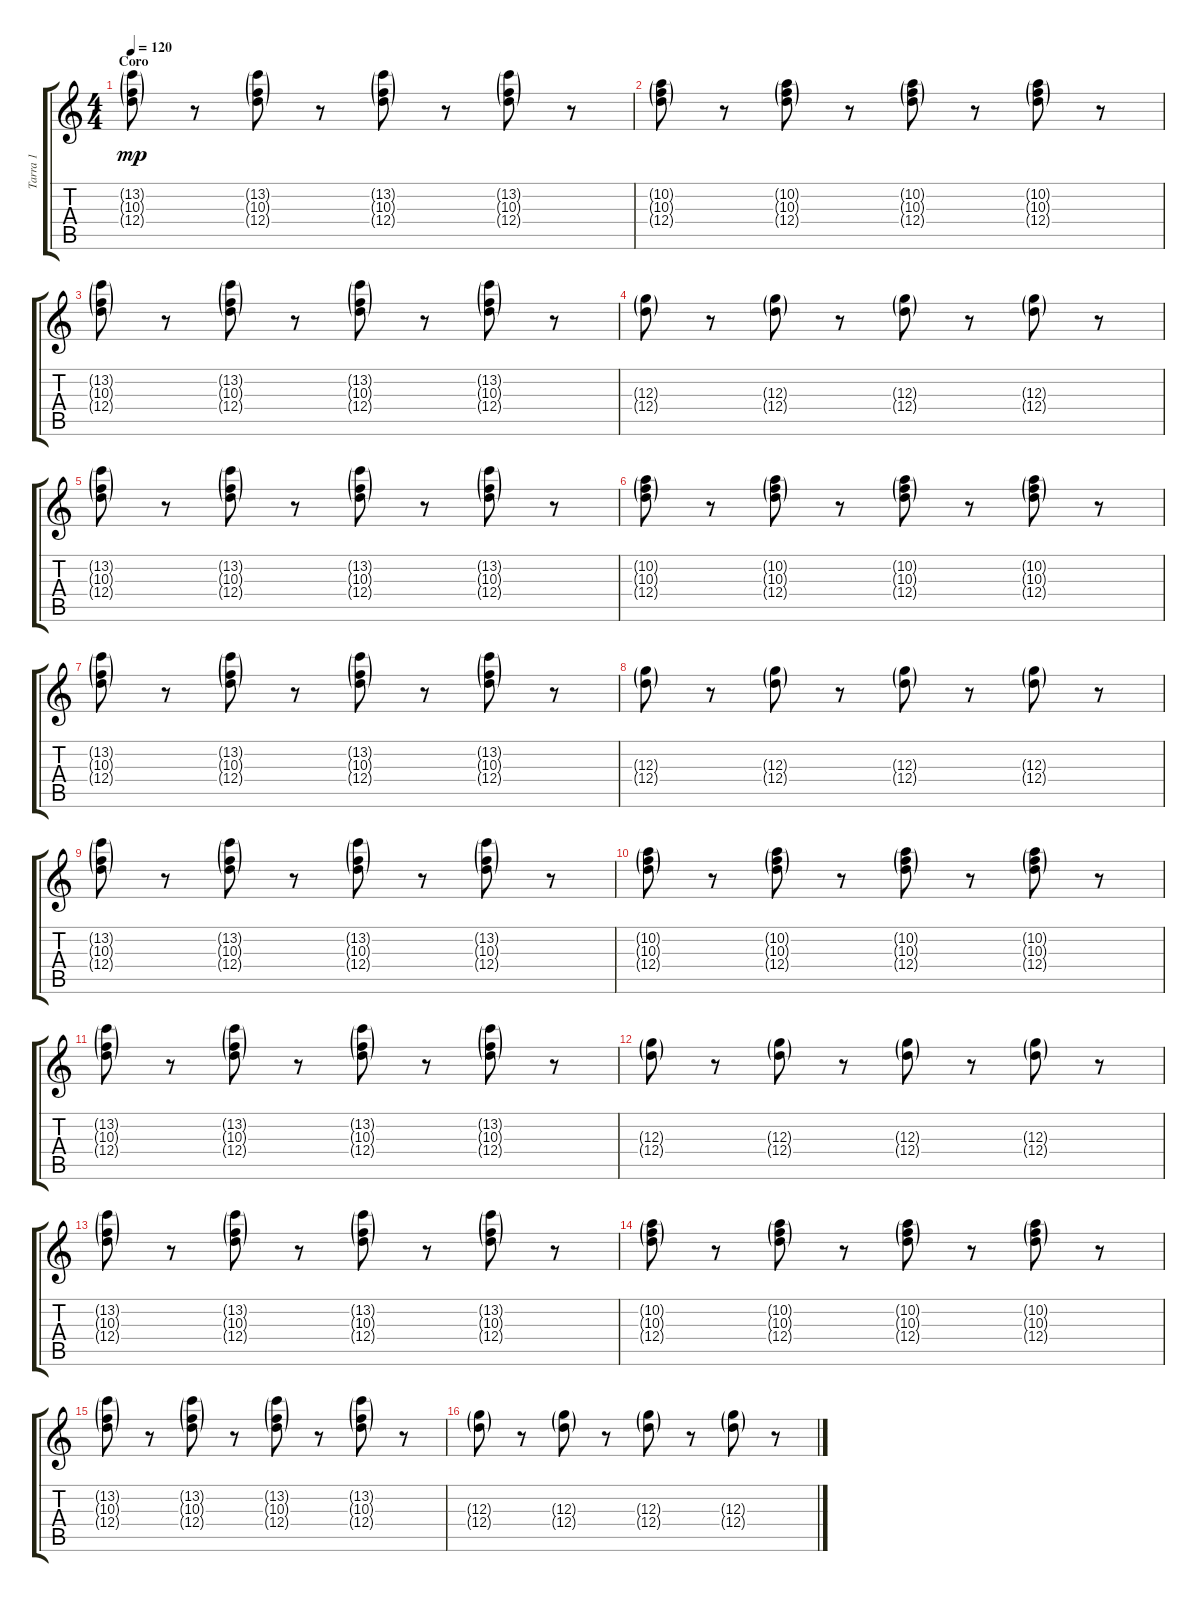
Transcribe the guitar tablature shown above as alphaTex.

\track ("Tarra 1" "Tarra 1") {instrument distortionguitar}
\staff {score tabs}
\tuning (E4 B3 G3 D3 A2 E2) {hide}
\ts (4 4)
\section ("" "Coro")
\tempo 120
\clef g2
\ks c
(13.2{g} 10.3{g} 12.4{g}).8{dy mp} r.8 (13.2{g} 10.3{g} 12.4{g}).8 r.8 (13.2{g} 10.3{g} 12.4{g}).8 r.8 (13.2{g} 10.3{g} 12.4{g}).8 r.8 |
(10.2{g} 10.3{g} 12.4{g}).8 r.8 (10.2{g} 10.3{g} 12.4{g}).8 r.8 (10.2{g} 10.3{g} 12.4{g}).8 r.8 (10.2{g} 10.3{g} 12.4{g}).8 r.8 |
(13.2{g} 10.3{g} 12.4{g}).8 r.8 (13.2{g} 10.3{g} 12.4{g}).8 r.8 (13.2{g} 10.3{g} 12.4{g}).8 r.8 (13.2{g} 10.3{g} 12.4{g}).8 r.8 |
(12.3{g} 12.4{g}).8 r.8 (12.3{g} 12.4{g}).8 r.8 (12.3{g} 12.4{g}).8 r.8 (12.3{g} 12.4{g}).8 r.8 |
(13.2{g} 10.3{g} 12.4{g}).8 r.8 (13.2{g} 10.3{g} 12.4{g}).8 r.8 (13.2{g} 10.3{g} 12.4{g}).8 r.8 (13.2{g} 10.3{g} 12.4{g}).8 r.8 |
(10.2{g} 10.3{g} 12.4{g}).8 r.8 (10.2{g} 10.3{g} 12.4{g}).8 r.8 (10.2{g} 10.3{g} 12.4{g}).8 r.8 (10.2{g} 10.3{g} 12.4{g}).8 r.8 |
(13.2{g} 10.3{g} 12.4{g}).8 r.8 (13.2{g} 10.3{g} 12.4{g}).8 r.8 (13.2{g} 10.3{g} 12.4{g}).8 r.8 (13.2{g} 10.3{g} 12.4{g}).8 r.8 |
(12.3{g} 12.4{g}).8 r.8 (12.3{g} 12.4{g}).8 r.8 (12.3{g} 12.4{g}).8 r.8 (12.3{g} 12.4{g}).8 r.8 |
(13.2{g} 10.3{g} 12.4{g}).8 r.8 (13.2{g} 10.3{g} 12.4{g}).8 r.8 (13.2{g} 10.3{g} 12.4{g}).8 r.8 (13.2{g} 10.3{g} 12.4{g}).8 r.8 |
(10.2{g} 10.3{g} 12.4{g}).8 r.8 (10.2{g} 10.3{g} 12.4{g}).8 r.8 (10.2{g} 10.3{g} 12.4{g}).8 r.8 (10.2{g} 10.3{g} 12.4{g}).8 r.8 |
(13.2{g} 10.3{g} 12.4{g}).8 r.8 (13.2{g} 10.3{g} 12.4{g}).8 r.8 (13.2{g} 10.3{g} 12.4{g}).8 r.8 (13.2{g} 10.3{g} 12.4{g}).8 r.8 |
(12.3{g} 12.4{g}).8 r.8 (12.3{g} 12.4{g}).8 r.8 (12.3{g} 12.4{g}).8 r.8 (12.3{g} 12.4{g}).8 r.8 |
(13.2{g} 10.3{g} 12.4{g}).8 r.8 (13.2{g} 10.3{g} 12.4{g}).8 r.8 (13.2{g} 10.3{g} 12.4{g}).8 r.8 (13.2{g} 10.3{g} 12.4{g}).8 r.8 |
(10.2{g} 10.3{g} 12.4{g}).8 r.8 (10.2{g} 10.3{g} 12.4{g}).8 r.8 (10.2{g} 10.3{g} 12.4{g}).8 r.8 (10.2{g} 10.3{g} 12.4{g}).8 r.8 |
(13.2{g} 10.3{g} 12.4{g}).8 r.8 (13.2{g} 10.3{g} 12.4{g}).8 r.8 (13.2{g} 10.3{g} 12.4{g}).8 r.8 (13.2{g} 10.3{g} 12.4{g}).8 r.8 |
(12.3{g} 12.4{g}).8 r.8 (12.3{g} 12.4{g}).8 r.8 (12.3{g} 12.4{g}).8 r.8 (12.3{g} 12.4{g}).8 r.8
